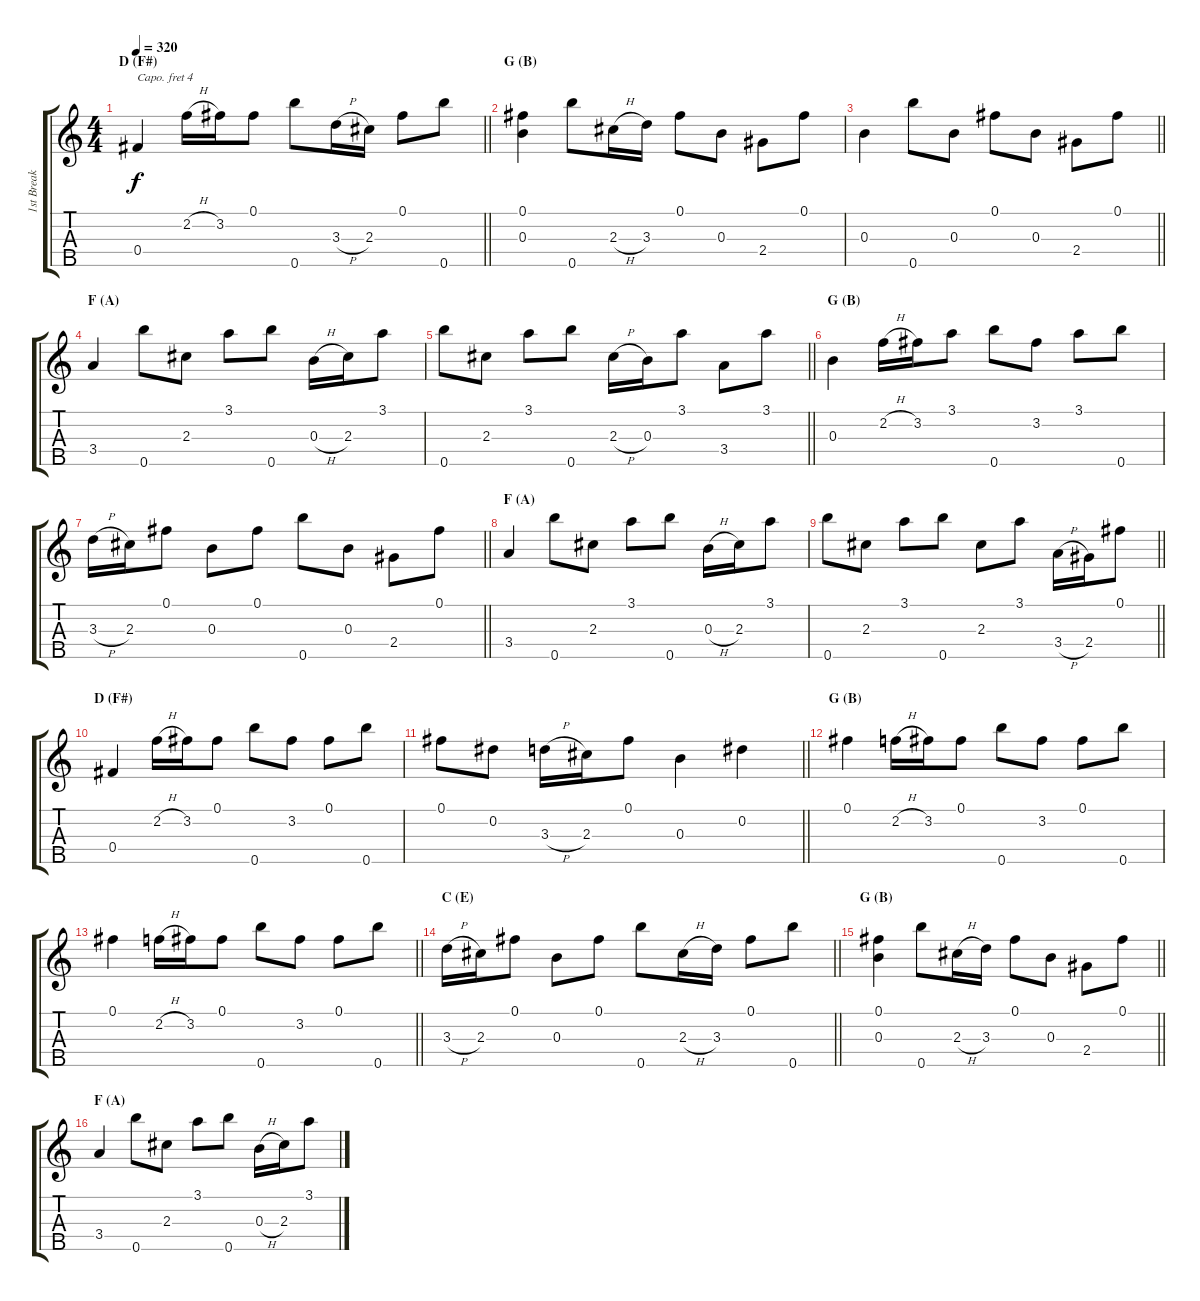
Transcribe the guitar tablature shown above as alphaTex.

\track ("1st Break" "1st Break") {instrument banjo}
\staff {score tabs}
\capo 4
\tuning (D4 B3 G3 D3 G4) {hide}
\displaytranspose 12
\ts (4 4)
\section ("" "D (F#)")
\tempo 320
\clef g2
\barLineRight lightlight
\ks c
0.4.4{dy f} 2.2{h}.16 3.2.16 0.1.8 0.5.8 3.3{h}.16 2.3.16 0.1.8 0.5.8 |
\section ("" "G (B)")
(0.1 0.3).4 0.5.8 2.3{h}.16 3.3.16 0.1.8 0.3.8 2.4.8 0.1.8 |
\barLineRight lightlight
0.3.4 0.5.8 0.3.8 0.1.8 0.3.8 2.4.8 0.1.8 |
\section ("" "F (A)")
3.4.4 0.5.8 2.3.8 3.1.8 0.5.8 0.3{h}.16 2.3.16 3.1.8 |
\barLineRight lightlight
0.5.8 2.3.8 3.1.8 0.5.8 2.3{h}.16 0.3.16 3.1.8 3.4.8 3.1.8 |
\section ("" "G (B)")
0.3.4 2.2{h}.16 3.2.16 3.1.8 0.5.8 3.2.8 3.1.8 0.5.8 |
\barLineRight lightlight
3.3{h}.16 2.3.16 0.1.8 0.3.8 0.1.8 0.5.8 0.3.8 2.4.8 0.1.8 |
\section ("" "F (A)")
3.4.4 0.5.8 2.3.8 3.1.8 0.5.8 0.3{h}.16 2.3.16 3.1.8 |
\barLineRight lightlight
0.5.8 2.3.8 3.1.8 0.5.8 2.3.8 3.1.8 3.4{h}.16 2.4.16 0.1.8 |
\section ("" "D (F#)")
0.4.4 2.2{h}.16 3.2.16 0.1.8 0.5.8 3.2.8 0.1.8 0.5.8 |
\barLineRight lightlight
0.1.8 0.2.8 3.3{h}.16 2.3.16 0.1.8 0.3.4 0.2.4 |
\section ("" "G (B)")
0.1.4 2.2{h}.16 3.2.16 0.1.8 0.5.8 3.2.8 0.1.8 0.5.8 |
\barLineRight lightlight
0.1.4 2.2{h}.16 3.2.16 0.1.8 0.5.8 3.2.8 0.1.8 0.5.8 |
\section ("" "C (E)")
\barLineRight lightlight
3.3{h}.16 2.3.16 0.1.8 0.3.8 0.1.8 0.5.8 2.3{h}.16 3.3.16 0.1.8 0.5.8 |
\section ("" "G (B)")
\barLineRight lightlight
(0.1 0.3).4 0.5.8 2.3{h}.16 3.3.16 0.1.8 0.3.8 2.4.8 0.1.8 |
\section ("" "F (A)")
3.4.4 0.5.8 2.3.8 3.1.8 0.5.8 0.3{h}.16 2.3.16 3.1.8
